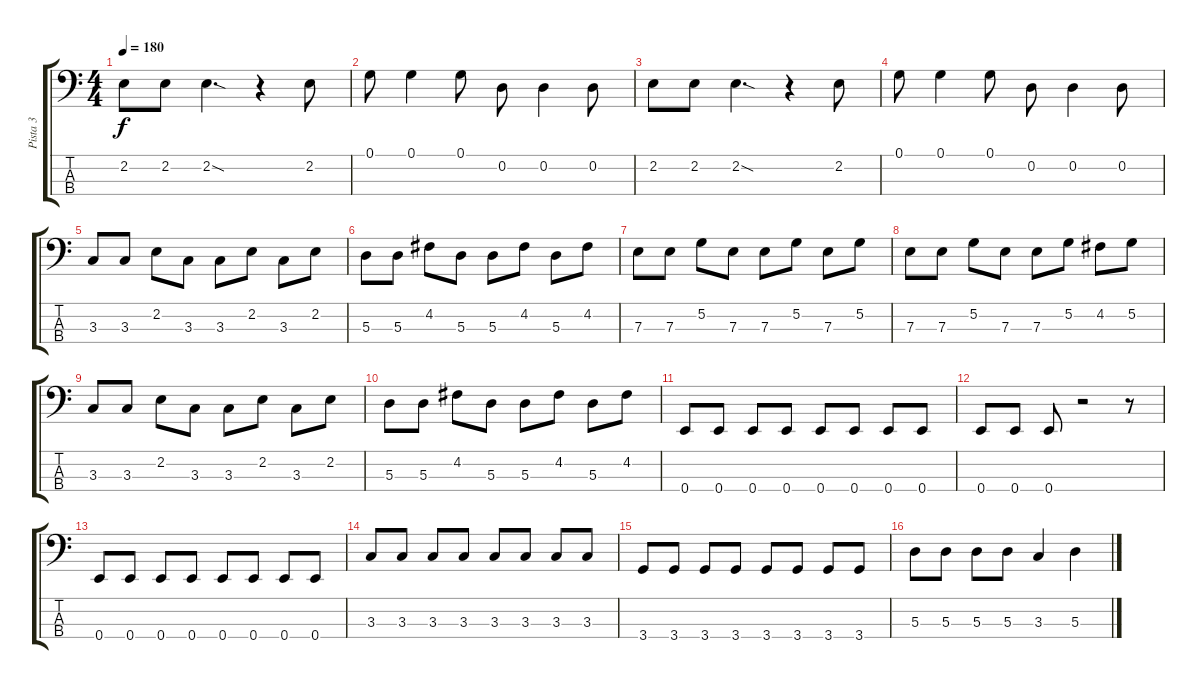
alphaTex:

\track ("Pista 3" "Pista 3") {instrument slapbass2}
\staff {score tabs}
\tuning (G2 D2 A1 E1) {hide}
\ts (4 4)
\tempo 180
\clef f4
\ks c
2.2.8{dy f} 2.2.8 2.2{sod}.4{d} r.4 2.2.8 |
0.1.8 0.1.4 0.1.8 0.2.8 0.2.4 0.2.8 |
2.2.8 2.2.8 2.2{sod}.4{d} r.4 2.2.8 |
0.1.8 0.1.4 0.1.8 0.2.8 0.2.4 0.2.8 |
3.3.8 3.3.8 2.2.8 3.3.8 3.3.8 2.2.8 3.3.8 2.2.8 |
5.3.8 5.3.8 4.2.8 5.3.8 5.3.8 4.2.8 5.3.8 4.2.8 |
7.3.8 7.3.8 5.2.8 7.3.8 7.3.8 5.2.8 7.3.8 5.2.8 |
7.3.8 7.3.8 5.2.8 7.3.8 7.3.8 5.2.8 4.2.8 5.2.8 |
3.3.8 3.3.8 2.2.8 3.3.8 3.3.8 2.2.8 3.3.8 2.2.8 |
5.3.8 5.3.8 4.2.8 5.3.8 5.3.8 4.2.8 5.3.8 4.2.8 |
0.4.8 0.4.8 0.4.8 0.4.8 0.4.8 0.4.8 0.4.8 0.4.8 |
0.4.8 0.4.8 0.4.8 r.2 r.8 |
0.4.8 0.4.8 0.4.8 0.4.8 0.4.8 0.4.8 0.4.8 0.4.8 |
3.3.8 3.3.8 3.3.8 3.3.8 3.3.8 3.3.8 3.3.8 3.3.8 |
3.4.8 3.4.8 3.4.8 3.4.8 3.4.8 3.4.8 3.4.8 3.4.8 |
5.3.8 5.3.8 5.3.8 5.3.8 3.3.4 5.3.4
